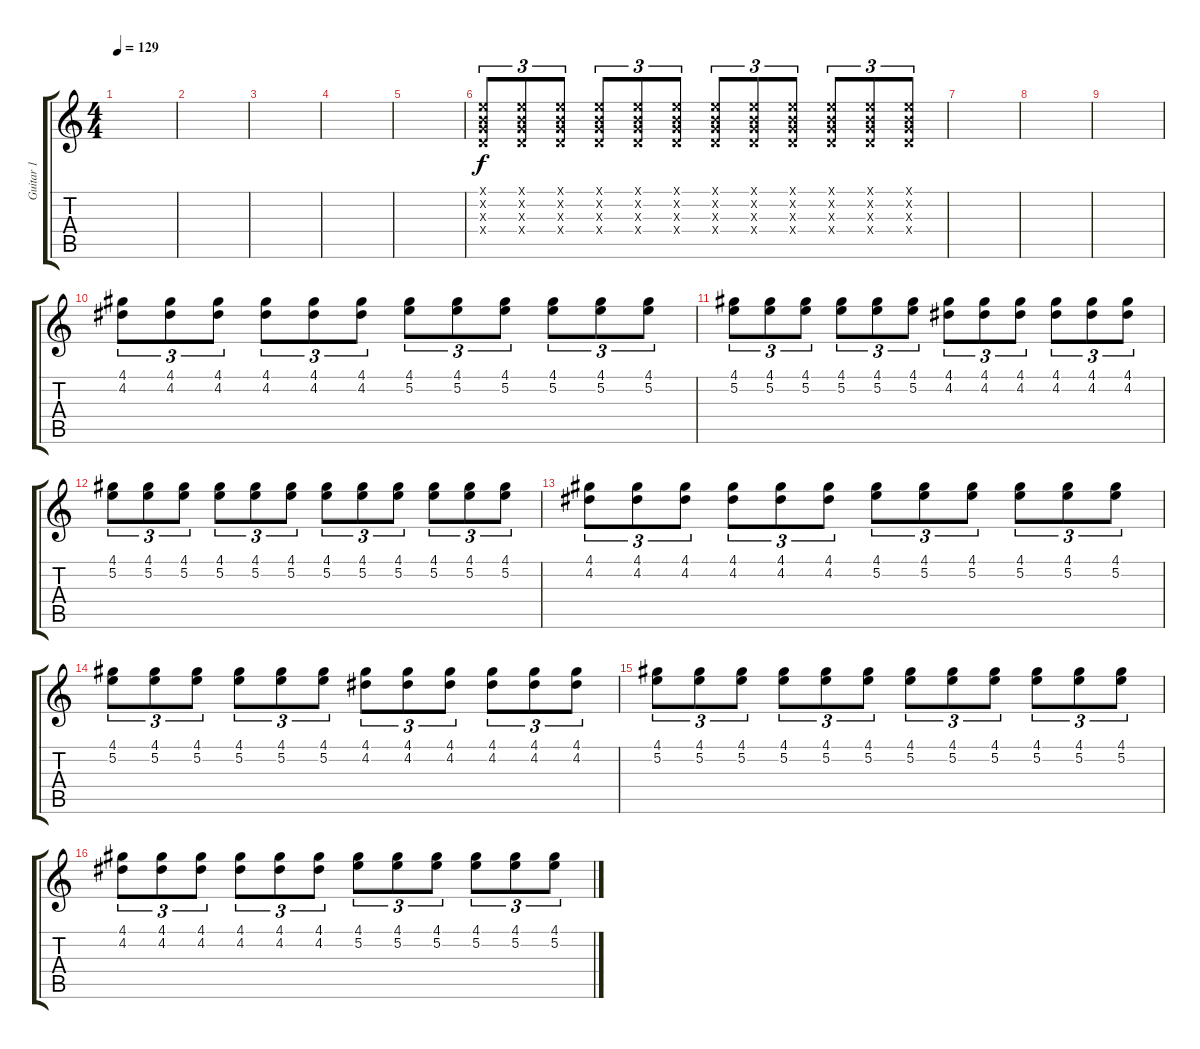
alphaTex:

\track ("Guitar 1" "Guitar 1") {instrument electricguitarclean}
\staff {score tabs}
\tuning (E4 B3 G3 D3 A2 E2) {hide}
\ts (4 4)
\tempo 129
\clef g2
\ks c
|
|
|
|
|
(0.1{x} 0.2{x} 0.3{x} 0.4{x}).8{tu (3 2)} (0.1{x} 0.2{x} 0.3{x} 0.4{x}).8{tu (3 2)} (0.1{x} 0.2{x} 0.3{x} 0.4{x}).8{tu (3 2)} (0.1{x} 0.2{x} 0.3{x} 0.4{x}).8{tu (3 2)} (0.1{x} 0.2{x} 0.3{x} 0.4{x}).8{tu (3 2)} (0.1{x} 0.2{x} 0.3{x} 0.4{x}).8{tu (3 2)} (0.1{x} 0.2{x} 0.3{x} 0.4{x}).8{tu (3 2)} (0.1{x} 0.2{x} 0.3{x} 0.4{x}).8{tu (3 2)} (0.1{x} 0.2{x} 0.3{x} 0.4{x}).8{tu (3 2)} (0.1{x} 0.2{x} 0.3{x} 0.4{x}).8{tu (3 2)} (0.1{x} 0.2{x} 0.3{x} 0.4{x}).8{tu (3 2)} (0.1{x} 0.2{x} 0.3{x} 0.4{x}).8{tu (3 2)} |
|
|
|
(4.1 4.2).8{tu (3 2)} (4.1 4.2).8{tu (3 2)} (4.1 4.2).8{tu (3 2)} (4.1 4.2).8{tu (3 2)} (4.1 4.2).8{tu (3 2)} (4.1 4.2).8{tu (3 2)} (4.1 5.2).8{tu (3 2)} (4.1 5.2).8{tu (3 2)} (4.1 5.2).8{tu (3 2)} (4.1 5.2).8{tu (3 2)} (4.1 5.2).8{tu (3 2)} (4.1 5.2).8{tu (3 2)} |
(4.1 5.2).8{tu (3 2)} (4.1 5.2).8{tu (3 2)} (4.1 5.2).8{tu (3 2)} (4.1 5.2).8{tu (3 2)} (4.1 5.2).8{tu (3 2)} (4.1 5.2).8{tu (3 2)} (4.1 4.2).8{tu (3 2)} (4.1 4.2).8{tu (3 2)} (4.1 4.2).8{tu (3 2)} (4.1 4.2).8{tu (3 2)} (4.1 4.2).8{tu (3 2)} (4.1 4.2).8{tu (3 2)} |
(4.1 5.2).8{tu (3 2)} (4.1 5.2).8{tu (3 2)} (4.1 5.2).8{tu (3 2)} (4.1 5.2).8{tu (3 2)} (4.1 5.2).8{tu (3 2)} (4.1 5.2).8{tu (3 2)} (4.1 5.2).8{tu (3 2)} (4.1 5.2).8{tu (3 2)} (4.1 5.2).8{tu (3 2)} (4.1 5.2).8{tu (3 2)} (4.1 5.2).8{tu (3 2)} (4.1 5.2).8{tu (3 2)} |
(4.1 4.2).8{tu (3 2)} (4.1 4.2).8{tu (3 2)} (4.1 4.2).8{tu (3 2)} (4.1 4.2).8{tu (3 2)} (4.1 4.2).8{tu (3 2)} (4.1 4.2).8{tu (3 2)} (4.1 5.2).8{tu (3 2)} (4.1 5.2).8{tu (3 2)} (4.1 5.2).8{tu (3 2)} (4.1 5.2).8{tu (3 2)} (4.1 5.2).8{tu (3 2)} (4.1 5.2).8{tu (3 2)} |
(4.1 5.2).8{tu (3 2)} (4.1 5.2).8{tu (3 2)} (4.1 5.2).8{tu (3 2)} (4.1 5.2).8{tu (3 2)} (4.1 5.2).8{tu (3 2)} (4.1 5.2).8{tu (3 2)} (4.1 4.2).8{tu (3 2)} (4.1 4.2).8{tu (3 2)} (4.1 4.2).8{tu (3 2)} (4.1 4.2).8{tu (3 2)} (4.1 4.2).8{tu (3 2)} (4.1 4.2).8{tu (3 2)} |
(4.1 5.2).8{tu (3 2)} (4.1 5.2).8{tu (3 2)} (4.1 5.2).8{tu (3 2)} (4.1 5.2).8{tu (3 2)} (4.1 5.2).8{tu (3 2)} (4.1 5.2).8{tu (3 2)} (4.1 5.2).8{tu (3 2)} (4.1 5.2).8{tu (3 2)} (4.1 5.2).8{tu (3 2)} (4.1 5.2).8{tu (3 2)} (4.1 5.2).8{tu (3 2)} (4.1 5.2).8{tu (3 2)} |
(4.1 4.2).8{tu (3 2)} (4.1 4.2).8{tu (3 2)} (4.1 4.2).8{tu (3 2)} (4.1 4.2).8{tu (3 2)} (4.1 4.2).8{tu (3 2)} (4.1 4.2).8{tu (3 2)} (4.1 5.2).8{tu (3 2)} (4.1 5.2).8{tu (3 2)} (4.1 5.2).8{tu (3 2)} (4.1 5.2).8{tu (3 2)} (4.1 5.2).8{tu (3 2)} (4.1 5.2).8{tu (3 2)}
